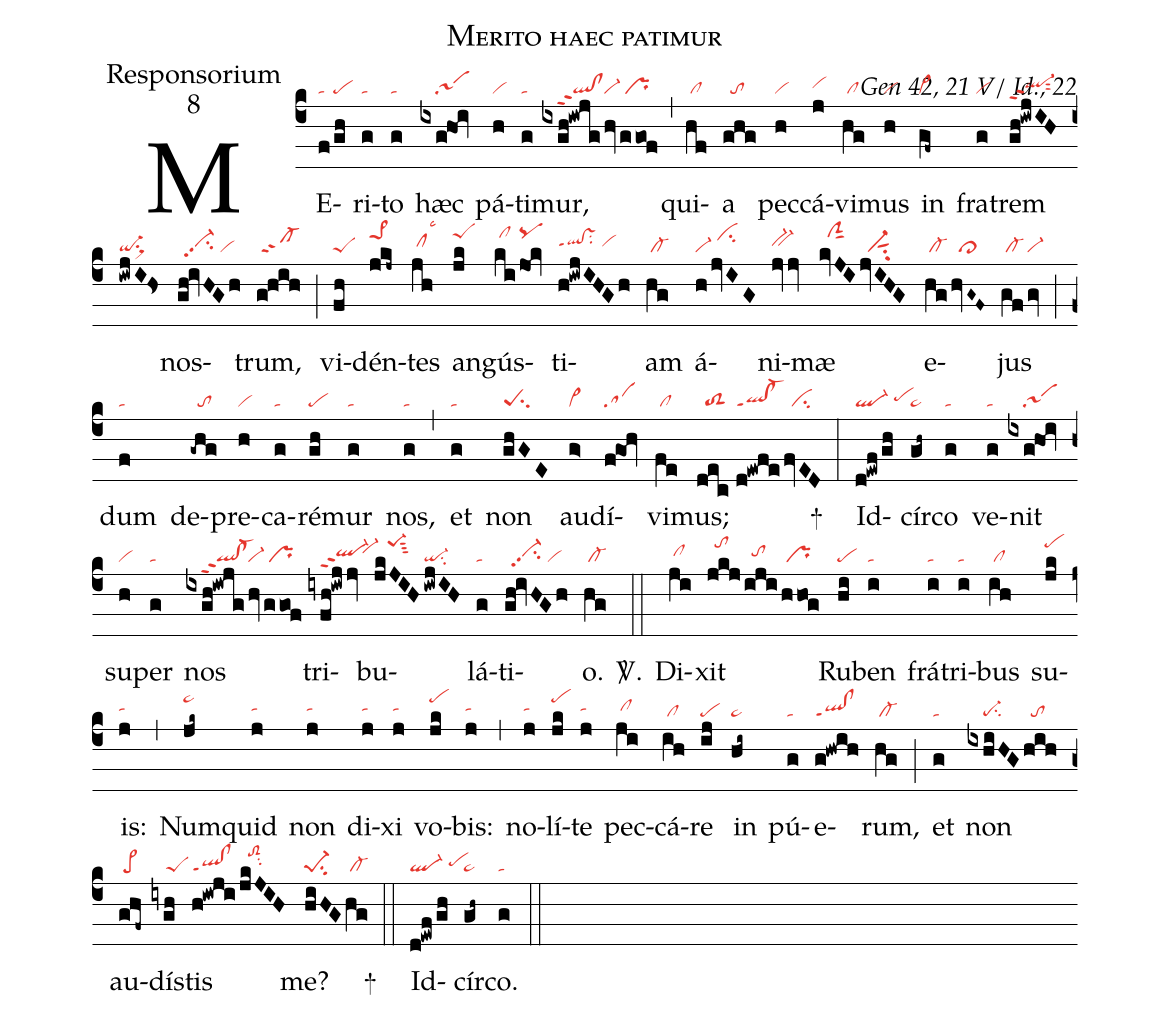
name:Merito haec patimur;
office-part:Responsorium;
mode:8;
commentary:Gen 42, 21 V/ Id., 22;
nabc-lines:1;
%%
(c4)
ME(f|ta|/gh|pe)ri(g|ta)to(g|ta) hæc(ixghOi|////sa1) pá(h|vi)ti(g|ta)mur,(ixgh!iwjg|////ql!clppt2|/hv|vi-|/ggof|/pr) (,)
qui(hf|/cl)a(ghg|//to) pec(h|vi)cá(j|vihh)vi(hg|/cl)mus(h|vi) in(gf~|cl~) fra(g|vi)trem(gh!iwjIH|ql-hhppt2sut2|/iwjI!Hs|qi-su1sux1) nos(gh!ivHGh|//vi-hhpp2su2/vi)trum,(g!hih|/sf-) (;)
vi(fh|peS)dén(jkj~|pe>1hk)tes(jh|/clhhlsc3) an(jk|peShk)gús(ki|/clhk|/jOk|pqhk)ti(h!iwjIHGh|qlhh!vshhppt1su2/vihh)am(hg|/cl-) á(h/jvIG|vi-/cihj)ni(jvjv|bv-hh)mæ(kvJI|//ciGhk|jvIHG|//vi-sut1su2) e(hg|/cl-|/hvG~F~|//cl>)jus(gf|/cl-|/gv|vi-) (;)
dum(f|ta) de(-ghg|//to)pre(h|vi)ca(g|ta)ré(gh|pe)mur(g|ta) nos,(g|ta) (,)
et(g|ta) non(ghGE|peSsu2) au(g>|vi>)dí(fgOh|sa)vi(fe|/cl)mus;(dec|//toS2|//d!ewfe|ql!cl-ppt1|/fvED|//ci) +(:)
Id(d!ewf/gh|ql-/pehh)cír(gh~|pe~)co(g|ta) ve(g|ta)nit(ixghOi|////sa1) su(h|vi)per(g|ta) nos(ixgh!iwjg|////ql!cl-ppt2|/hv|vi-|/ggof|/pr) tri(iyfh!iwjjv|///ql-hhppt2``vi-hi)bu(jkJIH|///pe-1hksut3|/iwjIH|qi-su2)lá(g|ta)ti(gh!ivHGh|//vi-hhpp2su2/vi)o.(hg|/cl-) <sp>V/</sp>.(::)
Di(ji|/clhh)xit(jkj|//tohk|/iji|//tohh|/hhog|/pr) Ru(hi|pe)ben(i|ta) frá(i|ta)tri(i|ta)bus(ih|/cl) su(jk|pehk)is:(j|tahh) (,)
Num(jk~|pe~hk)quid(j|tahh) non(j|tahh) di(j|tahh)xi(j|tahh) vo(jk|pehk)bis:(j|tahh) (,)
no(j|tahh)lí(jk|pehk)te(j|tahh) pec(ji|/clhh)cá(ih|/cl)re(ij|pe) in(hi~|pe~) pú(g|ta)e(g!hwih|ql!clppt1)rum,(hg|/cl-) (;)
et(g|ta) non(ixhiHG|////pe-su2|hih|//to) au(ghf~|/pe>)dís(iygh|////peS)tis(h!iwji|ql!clppt1|/jkJIH|//toS2hksu2) me?(hiHG|pe-1su2|hg|/cl-) +(::)
Id(d!ewf/gh|ql-/pehh)cír(gh~|pe~)co.(g|ta) (::)
